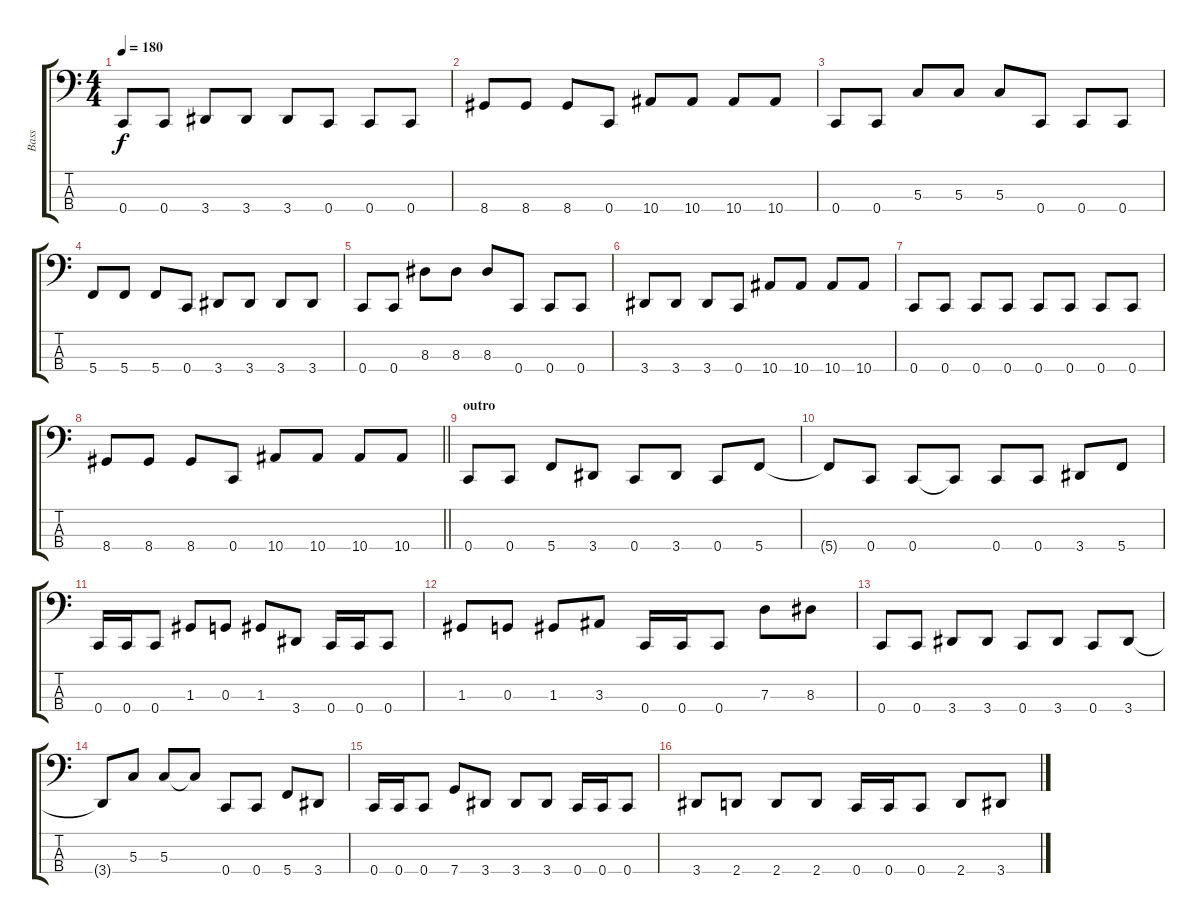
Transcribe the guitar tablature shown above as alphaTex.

\track ("Bass" "Bass") {instrument electricbassfinger}
\staff {score tabs}
\tuning (F2 C2 G1 C1) {hide}
\ts (4 4)
\tempo 180
\clef f4
\ks c
0.4.8{dy f} 0.4.8 3.4.8 3.4.8 3.4.8 0.4.8 0.4.8 0.4.8 |
8.4.8 8.4.8 8.4.8 0.4.8 10.4.8 10.4.8 10.4.8 10.4.8 |
0.4.8 0.4.8 5.3.8 5.3.8 5.3.8 0.4.8 0.4.8 0.4.8 |
5.4.8 5.4.8 5.4.8 0.4.8 3.4.8 3.4.8 3.4.8 3.4.8 |
0.4.8 0.4.8 8.3.8 8.3.8 8.3.8 0.4.8 0.4.8 0.4.8 |
3.4.8 3.4.8 3.4.8 0.4.8 10.4.8 10.4.8 10.4.8 10.4.8 |
0.4.8 0.4.8 0.4.8 0.4.8 0.4.8 0.4.8 0.4.8 0.4.8 |
\barLineRight lightlight
8.4.8 8.4.8 8.4.8 0.4.8 10.4.8 10.4.8 10.4.8 10.4.8 |
\section ("" "outro")
0.4.8 0.4.8 5.4.8 3.4.8 0.4.8 3.4.8 0.4.8 5.4.8 |
5.4{t}.8 0.4.8 0.4.8 0.4{t}.8 0.4.8 0.4.8 3.4.8 5.4.8 |
0.4.16 0.4.16 0.4.8 1.3.8 0.3.8 1.3.8 3.4.8 0.4.16 0.4.16 0.4.8 |
1.3.8 0.3.8 1.3.8 3.3.8 0.4.16 0.4.16 0.4.8 7.3.8 8.3.8 |
0.4.8 0.4.8 3.4.8 3.4.8 0.4.8 3.4.8 0.4.8 3.4.8 |
3.4{t}.8 5.3.8 5.3.8 5.3{t}.8 0.4.8 0.4.8 5.4.8 3.4.8 |
0.4.16 0.4.16 0.4.8 7.4.8 3.4.8 3.4.8 3.4.8 0.4.16 0.4.16 0.4.8 |
3.4.8 2.4.8 2.4.8 2.4.8 0.4.16 0.4.16 0.4.8 2.4.8 3.4.8
